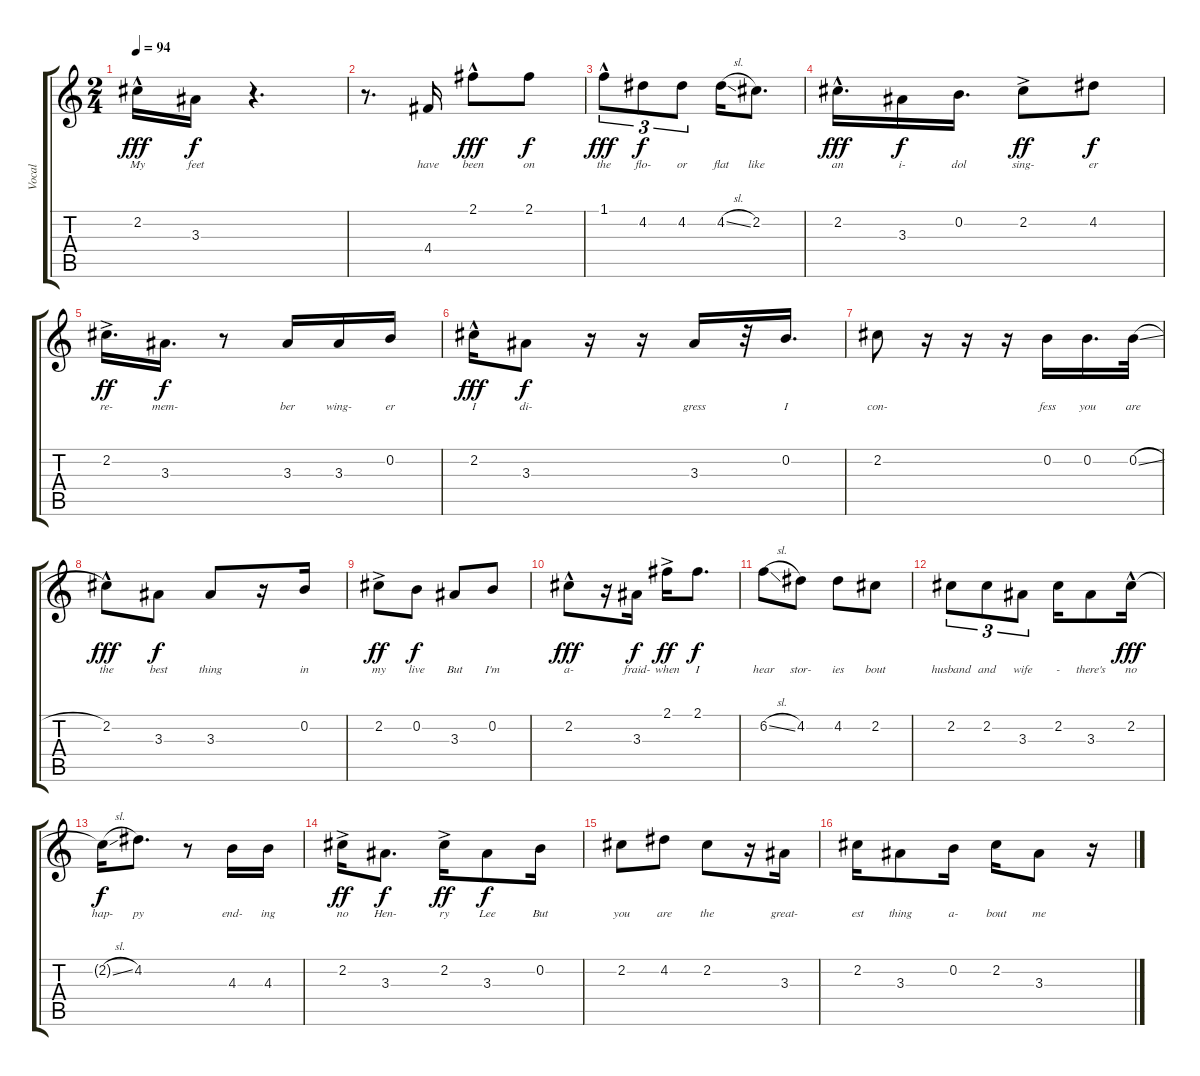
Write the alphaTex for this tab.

\track ("Vocal" "Vocal") {instrument overdrivenguitar}
\staff {score tabs}
\tuning (E4 B3 G3 D3 A2 E2) {hide}
\ts (2 4)
\tempo 94
\clef g2
\ks c
2.2{hac}.16{lyrics (0 "My") lyrics (1 "") lyrics (2 "") lyrics (3 "") lyrics (4 "") dy fff} 3.3.16{lyrics (0 "feet") lyrics (1 "") lyrics (2 "") lyrics (3 "") lyrics (4 "") dy f} r.4{d} |
r.8{d} 4.4.16{lyrics (0 "have") lyrics (1 "") lyrics (2 "") lyrics (3 "") lyrics (4 "")} 2.1{hac}.8{lyrics (0 "been") lyrics (1 "") lyrics (2 "") lyrics (3 "") lyrics (4 "") dy fff} 2.1.8{lyrics (0 "on") lyrics (1 "") lyrics (2 "") lyrics (3 "") lyrics (4 "") dy f} |
1.1{hac}.8{tu (3 2) lyrics (0 "the") lyrics (1 "") lyrics (2 "") lyrics (3 "") lyrics (4 "") dy fff} 4.2.8{tu (3 2) lyrics (0 "flo-") lyrics (1 "") lyrics (2 "") lyrics (3 "") lyrics (4 "") dy f} 4.2.8{tu (3 2) lyrics (0 "or") lyrics (1 "") lyrics (2 "") lyrics (3 "") lyrics (4 "")} 4.2{sl}.16{lyrics (0 "flat") lyrics (1 "") lyrics (2 "") lyrics (3 "") lyrics (4 "")} 2.2.8{d lyrics (0 "like") lyrics (1 "") lyrics (2 "") lyrics (3 "") lyrics (4 "")} |
2.2{hac}.16{d lyrics (0 "an") lyrics (1 "") lyrics (2 "") lyrics (3 "") lyrics (4 "") dy fff} 3.3.16{lyrics (0 "i-") lyrics (1 "") lyrics (2 "") lyrics (3 "") lyrics (4 "") dy f} 0.2.16{d lyrics (0 "dol") lyrics (1 "") lyrics (2 "") lyrics (3 "") lyrics (4 "")} 2.2{ac}.8{lyrics (0 "sing-") lyrics (1 "") lyrics (2 "") lyrics (3 "") lyrics (4 "") dy ff} 4.2.8{lyrics (0 "er") lyrics (1 "") lyrics (2 "") lyrics (3 "") lyrics (4 "") dy f} |
2.2{ac}.16{d lyrics (0 "re-") lyrics (1 "") lyrics (2 "") lyrics (3 "") lyrics (4 "") dy ff} 3.3.16{d lyrics (0 "mem-") lyrics (1 "") lyrics (2 "") lyrics (3 "") lyrics (4 "") dy f} r.8 3.3.16{lyrics (0 "ber") lyrics (1 "") lyrics (2 "") lyrics (3 "") lyrics (4 "")} 3.3.16{lyrics (0 "wing-") lyrics (1 "") lyrics (2 "") lyrics (3 "") lyrics (4 "")} 0.2.16{lyrics (0 "er") lyrics (1 "") lyrics (2 "") lyrics (3 "") lyrics (4 "")} |
2.2{hac}.16{lyrics (0 "I") lyrics (1 "") lyrics (2 "") lyrics (3 "") lyrics (4 "") dy fff} 3.3.8{lyrics (0 "di-") lyrics (1 "") lyrics (2 "") lyrics (3 "") lyrics (4 "") dy f} r.16 r.16 3.3.16{lyrics (0 "gress") lyrics (1 "") lyrics (2 "") lyrics (3 "") lyrics (4 "")} r.32 0.2.16{d lyrics (0 "I") lyrics (1 "") lyrics (2 "") lyrics (3 "") lyrics (4 "")} |
2.2.8{lyrics (0 "con-") lyrics (1 "") lyrics (2 "") lyrics (3 "") lyrics (4 "")} r.16 r.16 r.16 0.2.16{lyrics (0 "fess") lyrics (1 "") lyrics (2 "") lyrics (3 "") lyrics (4 "")} 0.2.16{d lyrics (0 "you") lyrics (1 "") lyrics (2 "") lyrics (3 "") lyrics (4 "")} 0.2{sl}.32{lyrics (0 "are") lyrics (1 "") lyrics (2 "") lyrics (3 "") lyrics (4 "")} |
2.2{hac}.8{lyrics (0 "the") lyrics (1 "") lyrics (2 "") lyrics (3 "") lyrics (4 "") dy fff} 3.3.8{lyrics (0 "best") lyrics (1 "") lyrics (2 "") lyrics (3 "") lyrics (4 "") dy f} 3.3.8{lyrics (0 "thing") lyrics (1 "") lyrics (2 "") lyrics (3 "") lyrics (4 "")} r.16 0.2.16{lyrics (0 "in") lyrics (1 "") lyrics (2 "") lyrics (3 "") lyrics (4 "")} |
2.2{ac}.8{lyrics (0 "my") lyrics (1 "") lyrics (2 "") lyrics (3 "") lyrics (4 "") dy ff} 0.2.8{lyrics (0 "live") lyrics (1 "") lyrics (2 "") lyrics (3 "") lyrics (4 "") dy f} 3.3.8{lyrics (0 "But") lyrics (1 "") lyrics (2 "") lyrics (3 "") lyrics (4 "")} 0.2.8{lyrics (0 "I'm") lyrics (1 "") lyrics (2 "") lyrics (3 "") lyrics (4 "")} |
2.2{hac}.8{lyrics (0 "a-") lyrics (1 "") lyrics (2 "") lyrics (3 "") lyrics (4 "") dy fff} r.16 3.3.16{lyrics (0 "fraid-") lyrics (1 "") lyrics (2 "") lyrics (3 "") lyrics (4 "") dy f} 2.1{ac}.16{lyrics (0 "when") lyrics (1 "") lyrics (2 "") lyrics (3 "") lyrics (4 "") dy ff} 2.1.8{d lyrics (0 "I") lyrics (1 "") lyrics (2 "") lyrics (3 "") lyrics (4 "") dy f} |
6.2{sl}.8{lyrics (0 "hear") lyrics (1 "") lyrics (2 "") lyrics (3 "") lyrics (4 "")} 4.2.8{lyrics (0 "stor-") lyrics (1 "") lyrics (2 "") lyrics (3 "") lyrics (4 "")} 4.2.8{lyrics (0 "ies") lyrics (1 "") lyrics (2 "") lyrics (3 "") lyrics (4 "")} 2.2.8{lyrics (0 "bout") lyrics (1 "") lyrics (2 "") lyrics (3 "") lyrics (4 "")} |
2.2.8{tu (3 2) lyrics (0 "husband") lyrics (1 "") lyrics (2 "") lyrics (3 "") lyrics (4 "")} 2.2.8{tu (3 2) lyrics (0 "and") lyrics (1 "") lyrics (2 "") lyrics (3 "") lyrics (4 "")} 3.3.8{tu (3 2) lyrics (0 "wife") lyrics (1 "") lyrics (2 "") lyrics (3 "") lyrics (4 "")} 2.2.16{lyrics (0 "-") lyrics (1 "") lyrics (2 "") lyrics (3 "") lyrics (4 "")} 3.3.8{lyrics (0 "there's") lyrics (1 "") lyrics (2 "") lyrics (3 "") lyrics (4 "")} 2.2{hac}.16{lyrics (0 "no") lyrics (1 "") lyrics (2 "") lyrics (3 "") lyrics (4 "") dy fff} |
2.2{sl t}.16{lyrics (0 "hap-") lyrics (1 "") lyrics (2 "") lyrics (3 "") lyrics (4 "") dy f} 4.2.8{d lyrics (0 "py") lyrics (1 "") lyrics (2 "") lyrics (3 "") lyrics (4 "")} r.8 4.3.16{lyrics (0 "end-") lyrics (1 "") lyrics (2 "") lyrics (3 "") lyrics (4 "")} 4.3.16{lyrics (0 "ing") lyrics (1 "") lyrics (2 "") lyrics (3 "") lyrics (4 "")} |
2.2{ac}.16{lyrics (0 "no") lyrics (1 "") lyrics (2 "") lyrics (3 "") lyrics (4 "") dy ff} 3.3.8{d lyrics (0 "Hen-") lyrics (1 "") lyrics (2 "") lyrics (3 "") lyrics (4 "") dy f} 2.2{ac}.16{lyrics (0 "ry") lyrics (1 "") lyrics (2 "") lyrics (3 "") lyrics (4 "") dy ff} 3.3.8{lyrics (0 "Lee") lyrics (1 "") lyrics (2 "") lyrics (3 "") lyrics (4 "") dy f} 0.2.16{lyrics (0 "But") lyrics (1 "") lyrics (2 "") lyrics (3 "") lyrics (4 "")} |
2.2.8{lyrics (0 "you") lyrics (1 "") lyrics (2 "") lyrics (3 "") lyrics (4 "")} 4.2.8{lyrics (0 "are") lyrics (1 "") lyrics (2 "") lyrics (3 "") lyrics (4 "")} 2.2.8{lyrics (0 "the") lyrics (1 "") lyrics (2 "") lyrics (3 "") lyrics (4 "")} r.16 3.3.16{lyrics (0 "great-") lyrics (1 "") lyrics (2 "") lyrics (3 "") lyrics (4 "")} |
2.2.16{lyrics (0 "est") lyrics (1 "") lyrics (2 "") lyrics (3 "") lyrics (4 "")} 3.3.8{lyrics (0 "thing") lyrics (1 "") lyrics (2 "") lyrics (3 "") lyrics (4 "")} 0.2.16{lyrics (0 "a-") lyrics (1 "") lyrics (2 "") lyrics (3 "") lyrics (4 "")} 2.2.16{lyrics (0 "bout") lyrics (1 "") lyrics (2 "") lyrics (3 "") lyrics (4 "")} 3.3.8{lyrics (0 "me") lyrics (1 "") lyrics (2 "") lyrics (3 "") lyrics (4 "")} r.16
